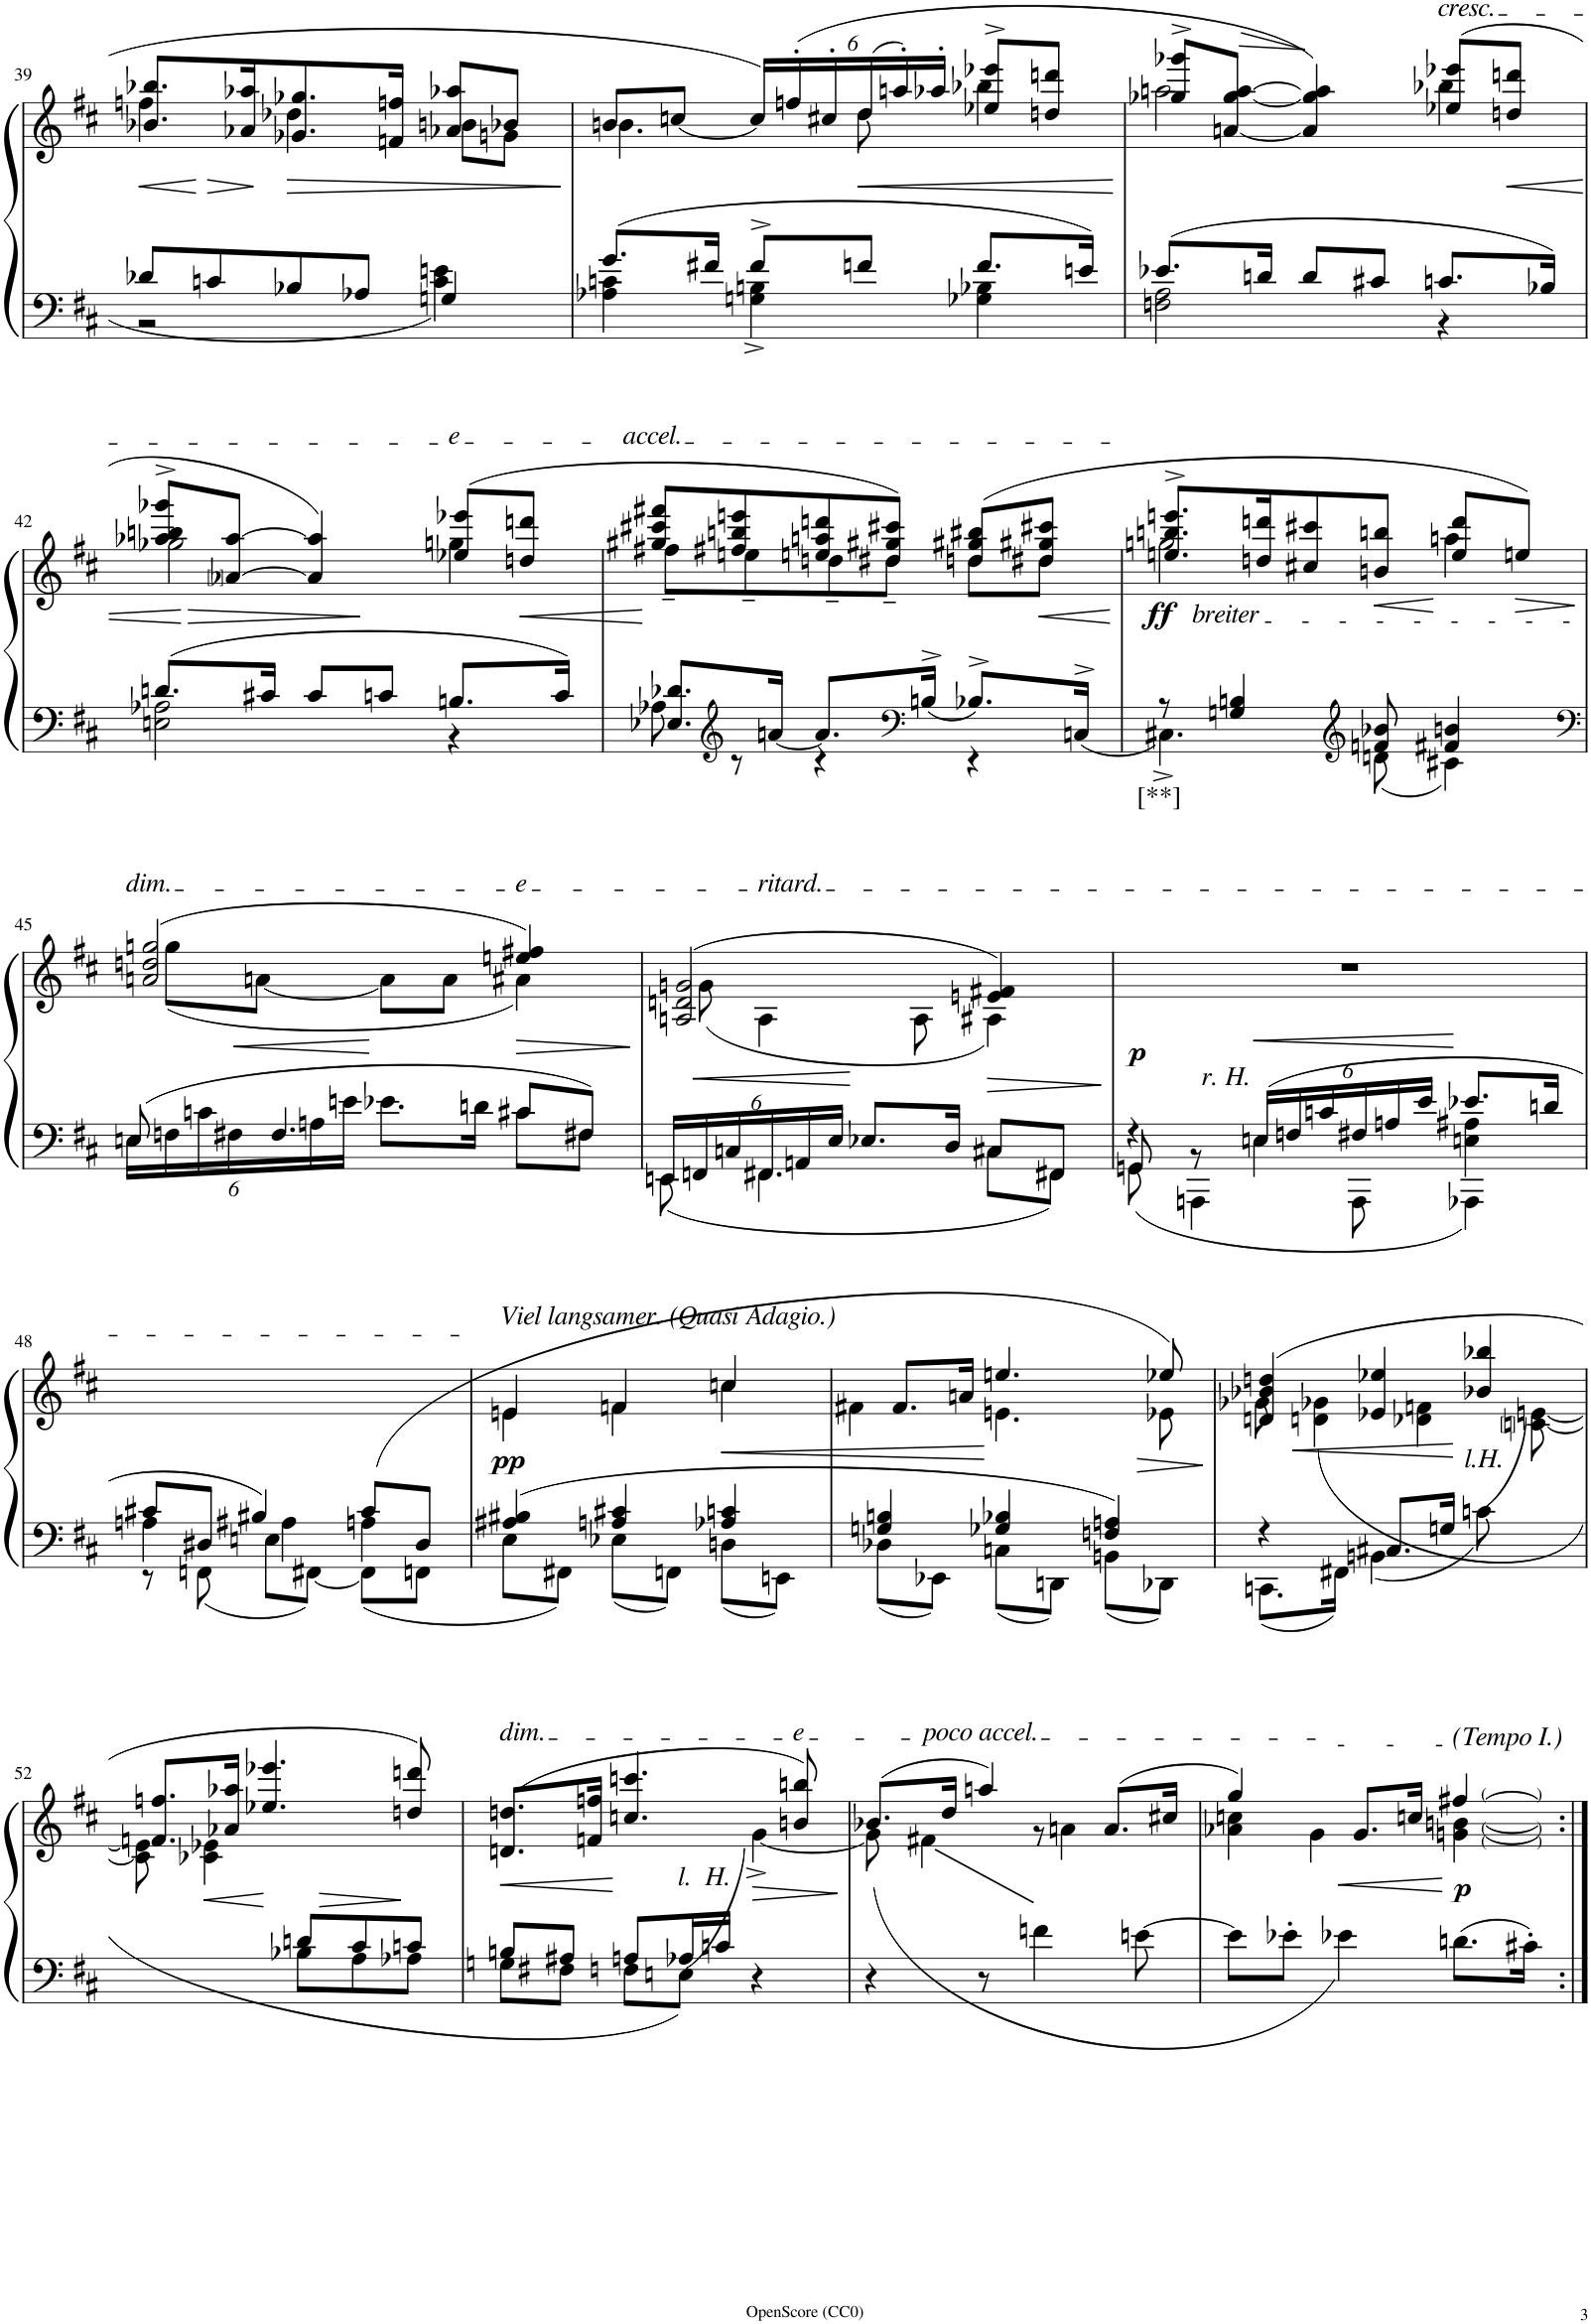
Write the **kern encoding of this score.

**kern	**kern	**dynam
*part1	*part1	*part1
*staff2	*staff1	*staff1/2
*I"Piano	*	*
*I'Pno.	*	*
!!LO:PB:g=z
*clefF4	*clefG2	*
*k[f#c#]	*k[f#c#]	*
*M3/4	*M3/4	*
=39	=39	=39
*^	*	*
!	!	!	!LO:HP:b
*	*	*^	*
8d-X/L	2r	8.b-X/ 8.bb-X/L	4ffn\	<
8cn/	.	.	.	.
!	!	!	!	!LO:HP:n=1:b
.	.	16a-X/ 16aa-X/K	.	[ >
!	!	!	!	!LO:HP:n=1:b
8B-X/	.	8.g-X/ 8.gg-X/	4dd-X\	] >
8A-X/J	.	.	.	.
.	.	16fn/ 16ffn/Jk	.	.
4Gn/	4c\ 4en\	8a-X/ 8aa-X/L	8bn\L	.
.	.	8b-X/J	8gn\J	.
*v	*v	*	*	*
*	*v	*v	*
.	.	]
=40	=40	=40
*^	*^	*
8.g/L	4A-X\ 4cn\	8bn/L	4.b\	.
.	.	[<8ccn/J	.	.
16f#X/Jk	.	.	.	.
*	*	*Xbrackettup	*	*
8f#^/L	4Gn\^ 4Bn\^	24cc/LL]	.	.
.	.	(24ffn'/	.	.
.	.	24cc#X'/	.	.
!	!	!	!	!LO:HP:b
8fn/J	.	(24dd/	8dd\	<
.	.	24aan'/)	.	.
.	.	24aa-X'/JJ	.	.
8.f/L	4G-X\ 4B-X\	8ee-X/^ 8eee-X/^L	4bb-X\	.
.	.	8ddn/ 8dddn/J	.	.
16en/Jk	.	.	.	.
*v	*v	*	*	*
*	*v	*v	*
.	.	[
=41	=41	=41
*^	*^	*
8.e-X/L	2Fn\ 2A\	8gg-X/^ 8ggg-X/^L	2aan\	.
!	!	!	!	!LO:HP:b
.	.	[<8an/ [<8gg-/ [8aa/J	.	>
16dn/Jk	.	.	.	.
8d/L	.	4a/] 4gg-/] 4aa/])	.	]
8c#X/J	.	.	.	.
!	!	!LO:TX:a:i:t=cresc.	!	!
8.cn/L	4r	(8ee-X/ 8eee-X/L	4bb-X\	.
!	!	!	!	!LO:HP:b
.	.	8ddn/ 8dddn/J	.	<
16B-X/Jk	.	.	.	.
!!LO:LB:g=z	!!
=42	=42	=42	=42	=42
!	!	!	!	!LO:HP:b
8.dn/L	2En\ 2A-X\	8aa-X/^ 8bbn/^ 8ggg-X/^L	2gg-X\	>
.	.	[8a-j/ [8aa-/J	.	[
16c#X/Jk	.	.	.	.
8c#/L	.	4a-/] 4aa-/])	.	.
8cn/J	.	.	.	.
!	!	!LO:TX:a:i:t=e	!	!
8.Bn/L	4r	(8ee-X/ 8eee-X/L	4ggn\	.
!	!	!	!	!LO:HP:b
.	.	8ddn/ 8dddn/J	.	<
16c/Jk	.	.	.	.
=43	=43	=43	=43	=43
!	!	!LO:TX:a:i:t=accel.	!	!
8.E-X/ 8.d-X/L	8A-X\	8gg#X/ 8ccc#X/ 8fff#X/L	8ff#X~\L	.
*clefG2	*	*	*	*
.	8r	8ff#X/ 8bbn/ 8eeen/	8een~\	[
[<16an/Jk	.	.	.	.
8.a/L]	4r	8een/ 8aan/ 8dddn/	8ddn~\	.
.	.	8dd#X/ 8gg#X/ 8ccc#X/J)	8dd#~\J	.
*clefF4	*	*	*	*
16Bn^/Jk	.	.	.	.
8.B-X^/L	4r	(8ddn/ 8gg#X/ 8bb#X/L	8dd\L	.
!	!	!	!	!LO:HP:b
.	.	8dd#X/ 8gg#X/ 8ccc#X/J	8dd#\J	<
16Cn^/Jk	.	.	.	.
*v	*v	*	*	*
*	*v	*v	*
.	.	[
=44	=44	=44
*^	*^	*
!	!	!LO:TX:b:t=breiter	!	!
!LO:TX:b:t=[**]	!	!	!	!
!	!	!	!	!LO:DY:b
8r	4.C#X^\	8.een/^ 8.bbn/^ 8.eeen/^L	2ggn\	ff
4Gn/ 4Bn/	.	.	.	.
.	.	16ddn/ 16dddn/K	.	.
.	.	8cc#X/ 8ccc#X/	.	.
*clefG2	*	*	*	*
!	!	!	!	!LO:HP:b
8fn/ 8b-X/	8dn\	8bn/ 8bbn/J	.	<
4f#X/ 4bn/	4c#X\	8ee/ 8ddd/L	4aan\	[
!	!	!	!	!LO:HP:b
.	.	8een/J)	.	>
*v	*v	*	*	*
*	*v	*v	*
.	.	]
!!LO:LB:g=z
=45	=45	=45
*clefF4	*	*
*^	*	*
*	*Xbrackettup	*	*
*	*	*^	*
!	!	!LO:TX:a:i:t=dim.	!	!
8E/	24En\LL	(2an/ 2ddn/ 2ggn/	(8gg\L	.
.	24Fn\	.	.	.
.	24cn\	.	.	.
!	!	!	!	!LO:HP:b
4.F#X/	24F#\	.	[8an\J	<
.	24An\	.	.	.
.	24en\JJ	.	.	.
.	8.e-X\L	.	8a\L]	[
.	.	.	8a\J	.
.	16dn\Jk	.	.	.
!	!	!LO:TX:a:i:t=e	!	!
!	!	!	!	!LO:HP:b
8c#X/L	8c#\L	4een/ 4ff#X/)	4a#X\)	>
8F#/J	8F#X\J	.	.	.
*v	*v	*	*	*
*	*v	*v	*
.	.	]
=46	=46	=46
*^	*^	*
24EE/LL	8EEn\	(2An/ 2dn/ 2gn/	(8g\	.
24FFn/	.	.	.	.
24Cn/	.	.	.	.
!	!	!	!LO:TX:a:i:t=ritard.	!
24FF#X/	4.FF#\	.	4A\	.
24AAn/	.	.	.	.
24E/JJ	.	.	.	.
8.E-X/L	.	.	.	.
.	.	.	8A\	.
16D/Jk	.	.	.	.
8C#X/L	8C#\L	4en/ 4f#X/)	4A#X\)	.
8FF#/J	8FF#X\J	.	.	.
*	*	*v	*v	*
=47	=47	=47	=47
*	*^	*	*
!	!	!	!	!LO:DY:b
4r	8GG/	8GGn\	2.r	p
.	8r	4AAAn\	.	.
!LO:TX:a:i:t=r. H.	!	!	!	!
24En/LL	4E\	.	.	.
24Fn/	.	.	.	.
24cn/	.	.	.	.
24F#X/	.	8AAA\	.	.
24An/	.	.	.	.
24e/JJ	.	.	.	.
8.e-X/L	4En\ 4A#X\	4AAA-X\	.	.
16dn/Jk	.	.	.	.
!!LO:LB:g=z
=48	=48	=48	=48	=48
8c#X/L	4An\	8r	2.ryy	.
8D#X/J	.	8FFn\	.	.
4B#X/	4A#X\	8En\L	.	.
.	.	[8FF#X\J	.	.
(8c#/L	4An\	8FF#\L]	.	.
8D#/J	.	8FFn\J	.	.
=49	=49	=49	=49	=49
*	*	*	*^	*
!	!	!	!LO:TX:a:i:t=Viel langsamer. (Quasi Adagio.)	!	!
!	!	!	!	!	!LO:DY:b
*	*v	*v	*	*	*
4A#X/ 4B#X/	8E\L	4en/	4e\	pp
.	8FF#X\J	.	.	.
4An/ 4c#X/	8E-X\L	4fn/	4f\	.
.	8FFn\J	.	.	.
!	!	!	!	!LO:HP:b
4A-X/ 4cn/	8Dn\L	4ccn/	4cc\	<
.	8EEn\J	.	.	.
=50	=50	=50	=50	=50
4Gn/ 4Bn/	8D-X\L	8.f#X/L	4f#\	.
.	8EE-X\J	.	.	.
.	.	16an/Jk	.	.
4G-X/ 4B-X/	8Cn\L	4.een/	4.en\	[
.	8DDn\J	.	.	.
4Fn/ 4An/	8BBn\L	.	.	.
!	!	!	!	!LO:HP:b
.	8DD-X\J	8ee-X/)	8e-X\	>
*v	*v	*	*	*
*	*v	*v	*
.	.	]
=51	=51	=51
*^	*^	*
4r	8.CCn\L	(4dn/ 4b-X/ 4ddn/	8g-X\	.
.	.	.	(4dn\ 4g-X\	.
.	16FF#X\Jk	.	.	.
8.C#X/L	4BBn\	4e-X/ 4ee-X/	.	.
.	.	.	4d-X\ 4fn\	.
16Gn/Jk	.	.	.	.
!LO:TX:a:i:t=l.H.	!	!	!	!
4ryy	8cn\	4b-X/ 4bb-X/	.	.
.	8ryy	.	([8cnj\ [8en\	.
!!LO:LB:g=z	!!
=52	=52	=52	=52	=52
4.ryy	4.ryy	8.fn/ 8.ffn/L	8c\] 8e\]	.
.	.	.	4c-X\ 4e-X\	.
.	.	16a-X/ 16aa-X/Jk	.	.
.	.	4.ee-X/ 4.eee-X/	.	.
!	!	!	!	!LO:HP:b=2
8dn/L	8B-X\L	.	4.ryy	> ]
8c#/	8A\	.	.	.
8cn/J	8A-X\J	8ddn/ 8dddn/)	.	.
*	*	*v	*v	*
=53	=53	=53	=53
!	!	!LO:TX:a:i:t=dim.	!
!	!	!	!LO:HP:b
*	*	*^	*
*	*	*	*^	*
8Bn/L	8Gn\L	(8.dn/ 8.ddn/L	2ryy	4.ryy	<
8A#X/J	8F#X\J	.	.	.	.
.	.	16fn/ 16ffn/Jk	.	.	.
8An/L	8Fn\L	4.ccn/ 4.cccn/	.	.	]
!	!	!	!	!LO:TX:b:i:t=l.  H.	!
(16A-X/L	8En\J)	.	.	4.ryy	.
16cn/JJ	.	.	.	.	.
!	!	!	!	!	!LO:HP:b
4ryy	4r	.	[4g^\)	.	>
!	!	!LO:TX:a:i:t=e	!	!	!
.	.	8bn/ 8bbn/)	.	.	.
*v	*v	*	*	*	*
.	.	.	.	[
*	*	*v	*v	*
=54	=54	=54	=54
4r	(8.b-X/L	(8g\]	.
!	!	!LO:TX:a:i:t=poco accel.	!
.	.	4f#X\	.
.	16dd/Jk	.	.
8r	4aan/)	.	.
4fn\	.	8r	.
.	(8.an/L	4a\	.
[8en\	.	.	.
.	16cc#X/Jk	.	.
=55	=55	=55	=55
*^	*^	*^	*
8e\L]	2ryy	4gg/)	4a-X\ 4ccn\	2ryy	2ryy	.
8e-X'\J	.	.	.	.	.	.
4e-X\)	.	8.g/L	4g\	.	.	.
.	.	16ccn/Jk	.	.	.	.
!	!	!LO:TX:a:i:t=(Tempo I.)	!	!	!	!
!	!	!LO:TX:a:t=(           )	!	!	!	!
!	!	!LO:TX:a:t=(           )	!	!	!	!
!	!	!LO:TX:a:t=(           )	!	!	!	!
!	!	!	!	!	!	!LO:DY:n=1:b
8.dn\L	8.ryy	4ff#X/	4gn\ 4bn\	[<8.g [<8.b [8.ff#L	[4g [4b [4ff#	] p
16c#X'\Jk	[16c#	.	.	16g] 16b] 16ff#]Jk	.	.
*v	*v	*	*	*	*	*
*	*v	*v	*v	*v	*
=:|!	=:|!	=:|!
*-	*-	*-
